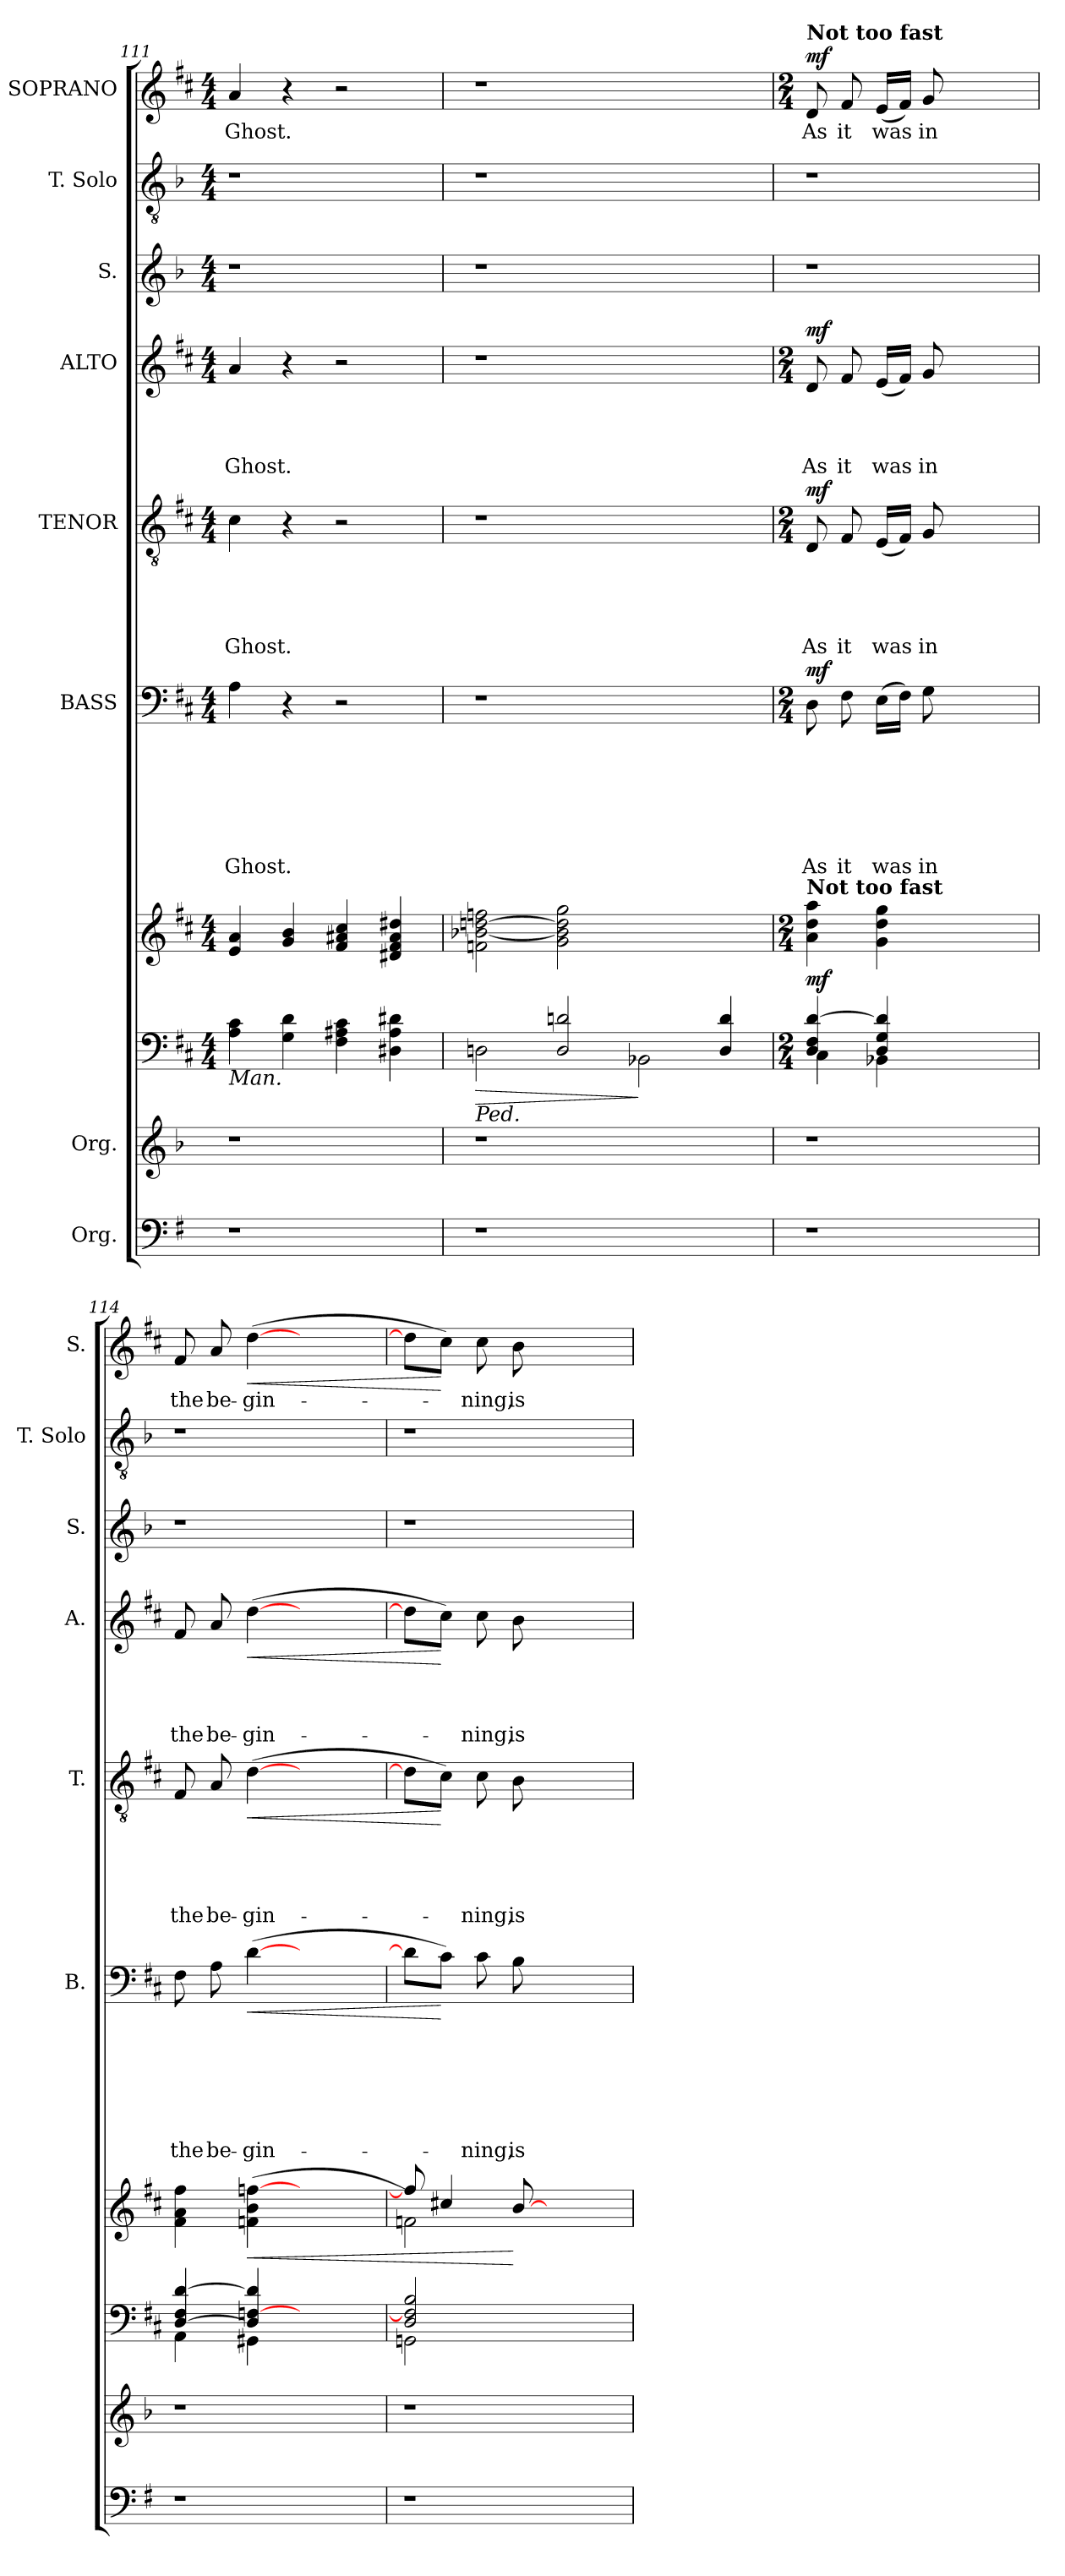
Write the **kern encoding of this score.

**kern	**kern	**kern	**dynam	**kern	**dynam	**kern	**text	**text	**text	**text	**text	**text	**text	**dynam	**kern	**text	**text	**text	**text	**text	**dynam	**kern	**text	**text	**text	**text	**dynam	**kern	**kern	**kern	**text	**dynam
*part10	*part9	*part8	*part8	*part7	*part7	*part6	*part6	*part6	*part6	*part6	*part6	*part6	*part6	*part6	*part5	*part5	*part5	*part5	*part5	*part5	*part5	*part4	*part4	*part4	*part4	*part4	*part4	*part3	*part2	*part1	*part1	*part1
*staff10	*staff9	*staff8	*staff8	*staff7	*staff7	*staff6	*staff6	*staff6	*staff6	*staff6	*staff6	*staff6	*staff6	*staff6	*staff5	*staff5	*staff5	*staff5	*staff5	*staff5	*staff5	*staff4	*staff4	*staff4	*staff4	*staff4	*staff4	*staff3	*staff2	*staff1	*staff1	*staff1
*I"Org.	*I"Org.	*	*	*	*	*I"BASS	*	*	*	*	*	*	*	*	*I"TENOR	*	*	*	*	*	*	*I"ALTO	*	*	*	*	*	*I"S.	*I"T. Solo	*I"SOPRANO	*	*
*	*	*	*	*	*	*I'B.	*	*	*	*	*	*	*	*	*I'T.	*	*	*	*	*	*	*I'A.	*	*	*	*	*	*I'S.	*I'T. Solo	*I'S.	*	*
*clefF4	*clefG2	*clefF4	*	*clefG2	*	*clefF4	*	*	*	*	*	*	*	*	*clefGv2	*	*	*	*	*	*	*clefG2	*	*	*	*	*	*clefG2	*clefGv2	*clefG2	*	*
*ITrd-3c-5	*	*	*	*	*	*	*	*	*	*	*	*	*	*	*	*	*	*	*	*	*	*	*	*	*	*	*	*	*	*	*	*
*k[]	*k[b-]	*k[f#c#]	*	*k[f#c#]	*	*k[f#c#]	*	*	*	*	*	*	*	*	*k[f#c#]	*	*	*	*	*	*	*k[f#c#]	*	*	*	*	*	*k[b-]	*k[b-]	*k[f#c#]	*	*
*C:	*F:	*D:	*	*D:	*	*D:	*	*	*	*	*	*	*	*	*D:	*	*	*	*	*	*	*D:	*	*	*	*	*	*F:	*F:	*D:	*	*
*	*	*M4/4	*	*M4/4	*	*M4/4	*	*	*	*	*	*	*	*	*M4/4	*	*	*	*	*	*	*M4/4	*	*	*	*	*	*M4/4	*M4/4	*M4/4	*	*
=111	=111	=111	=111	=111	=111	=111	=111	=111	=111	=111	=111	=111	=111	=111	=111	=111	=111	=111	=111	=111	=111	=111	=111	=111	=111	=111	=111	=111	=111	=111	=111	=111
!	!	!LO:TX:b:i:t=Man.	!	!	!	!	!	!	!	!	!	!	!	!	!	!	!	!	!	!	!	!	!	!	!	!	!	!	!	!	!	!
!	!	!	!	!	!	!	!	!	!	!	!	!	!LO:LY:b	!	!	!	!	!	!	!LO:LY:b	!	!	!	!	!	!LO:LY:b	!	!	!	!	!LO:LY:b	!
1r	1r	4A\ 4c#\	.	4e/ 4a/	.	4A\	.	.	.	.	.	.	Ghost.	.	4c#\	.	.	.	.	Ghost.	.	4a/	.	.	.	Ghost.	.	1r	1r	4a/	Ghost.	.
.	.	4G\ 4d\	.	4g/ 4b/	.	4r	.	.	.	.	.	.	.	.	4r	.	.	.	.	.	.	4r	.	.	.	.	.	.	.	4r	.	.
.	.	4F#\ 4A#X\ 4c#\	.	4f#/ 4a#X/ 4cc#/	.	2r	.	.	.	.	.	.	.	.	2r	.	.	.	.	.	.	2r	.	.	.	.	.	.	.	2r	.	.
.	.	4D#X\ 4A#\ 4d#X\	.	4d#X/ 4f#/ 4a#/ 4dd#X/	.	.	.	.	.	.	.	.	.	.	.	.	.	.	.	.	.	.	.	.	.	.	.	.	.	.	.	.
=112	=112	=112	=112	=112	=112	=112	=112	=112	=112	=112	=112	=112	=112	=112	=112	=112	=112	=112	=112	=112	=112	=112	=112	=112	=112	=112	=112	=112	=112	=112	=112	=112
!	!	!LO:TX:b:i:t=Ped.	!	!	!	!	!	!	!	!	!	!	!	!	!	!	!	!	!	!	!	!	!	!	!	!	!	!	!	!	!	!
!	!	!	!LO:HP:b	!	!	!LO:N:vis=1	!	!	!	!	!	!	!	!	!LO:N:vis=1	!	!	!	!	!	!	!LO:N:vis=1	!	!	!	!	!	!	!	!LO:N:vis=1	!	!
1r	1r	2Dn\	>	2fn\ [<2b-X\ [>2ddn\ 2ffn\	.	1r	.	.	.	.	.	.	.	.	1r	.	.	.	.	.	.	1r	.	.	.	.	.	1r	1r	1r	.	.
.	.	2D/ 2dn/	.	2g\ 2b-\] 2dd\] 2gg\	.	.	.	.	.	.	.	.	.	.	.	.	.	.	.	.	.	.	.	.	.	.	.	.	.	.	.	.
2.ryy	2.ryy	2BB-X\	]	2.ryy	.	2.ryy	.	.	.	.	.	.	.	.	2.ryy	.	.	.	.	.	.	2.ryy	.	.	.	.	.	2.ryy	2.ryy	2.ryy	.	.
.	.	4D/ 4d/	.	.	.	.	.	.	.	.	.	.	.	.	.	.	.	.	.	.	.	.	.	.	.	.	.	.	.	.	.	.
!!LO:LB:g=z
=113	=113	=113	=113	=113	=113	=113	=113	=113	=113	=113	=113	=113	=113	=113	=113	=113	=113	=113	=113	=113	=113	=113	=113	=113	=113	=113	=113	=113	=113	=113	=113	=113
*	*	*M2/4	*	*M2/4	*	*M2/4	*	*	*	*	*	*	*	*	*M2/4	*	*	*	*	*	*	*M2/4	*	*	*	*	*	*	*	*M2/4	*	*
*	*	*^	*	*	*	*	*	*	*	*	*	*	*	*	*	*	*	*	*	*	*	*	*	*	*	*	*	*	*	*	*	*
!	!	!	!	!	!	!	!	!	!	!	!	!	!	!	!	!	!	!	!	!	!	!	!	!	!	!	!	!	!	!	!LO:TX:a:B:t=Not too fast	!	!
!	!	!	!	!	!LO:TX:a:B:t=Not too fast	!	!	!	!	!	!	!	!	!	!	!	!	!	!	!	!	!	!	!	!	!	!	!	!	!	!	!	!
!	!	!	!	!LO:DY:a	!	!	!	!	!	!	!	!	!	!LO:LY:b	!LO:DY:a	!	!	!	!	!	!LO:LY:b	!LO:DY:a	!	!	!	!	!LO:LY:b	!LO:DY:a	!	!	!	!LO:LY:b	!LO:DY:a
1r	1r	4D/ 4F#/ [>4d/	4C#\	mf	4a\ 4dd\ 4aa\	.	8D\	.	.	.	.	.	.	As	mf	8D/	.	.	.	.	As	mf	8d/	.	.	.	As	mf	1r	1r	8d/	As	mf
!	!	!	!	!	!	!	!	!	!	!	!	!	!	!LO:LY:b	!	!	!	!	!	!	!LO:LY:b	!	!	!	!	!	!LO:LY:b	!	!	!	!	!LO:LY:b	!
.	.	.	.	.	.	.	8F#\	.	.	.	.	.	.	it	.	8F#/	.	.	.	.	it	.	8f#/	.	.	.	it	.	.	.	8f#/	it	.
!	!	!	!	!	!	!	!	!	!	!	!	!	!	!LO:LY:b	!	!	!	!	!	!	!LO:LY:b	!	!	!	!	!	!LO:LY:b	!	!	!	!	!LO:LY:b	!
.	.	(4D/ 4G/ 4d/]	4BB-X\	.	4g\ 4dd\ 4gg\	.	(>16E\LL	.	.	.	.	.	.	was	.	(<16E/LL	.	.	.	.	was	.	(<16e/LL	.	.	.	was	.	.	.	(<16e/LL	was	.
.	.	.	.	.	.	.	16F#\JJ)	.	.	.	.	.	.	.	.	16F#/JJ)	.	.	.	.	.	.	16f#/JJ)	.	.	.	.	.	.	.	16f#/JJ)	.	.
!	!	!	!	!	!	!	!	!	!	!	!	!	!	!LO:LY:b	!	!	!	!	!	!	!LO:LY:b	!	!	!	!	!	!LO:LY:b	!	!	!	!	!LO:LY:b	!
.	.	.	.	.	.	.	8G\	.	.	.	.	.	.	in	.	8G/	.	.	.	.	in	.	8g/	.	.	.	in	.	.	.	8g/	in	.
.	.	2ryy	2ryy	.	2ryy	.	2ryy	.	.	.	.	.	.	.	.	2ryy	.	.	.	.	.	.	2ryy	.	.	.	.	.	.	.	2ryy	.	.
=114	=114	=114	=114	=114	=114	=114	=114	=114	=114	=114	=114	=114	=114	=114	=114	=114	=114	=114	=114	=114	=114	=114	=114	=114	=114	=114	=114	=114	=114	=114	=114	=114	=114
!	!	!	!	!	!	!	!	!	!	!	!	!	!	!LO:LY:b	!	!	!	!	!	!	!LO:LY:b	!	!	!	!	!	!LO:LY:b	!	!	!	!	!LO:LY:b	!
1r	1r	[>4D/ 4F#/ [>4d/	4AA\	.	4f#\ 4a\ 4ff#\	.	8F#\	.	.	.	.	.	.	the	.	8F#/	.	.	.	.	the	.	8f#/	.	.	.	the	.	1r	1r	8f#/	the	.
!	!	!	!	!	!	!	!	!	!	!	!	!	!	!LO:LY:b	!	!	!	!	!	!	!LO:LY:b	!	!	!	!	!	!LO:LY:b	!	!	!	!	!LO:LY:b	!
.	.	.	.	.	.	.	8A\	.	.	.	.	.	.	be-	.	8A/	.	.	.	.	be-	.	8a/	.	.	.	be-	.	.	.	8a/	be-	.
!	!	!	!	!	!	!LO:HP:b	!	!	!	!	!	!	!	!LO:LY:b	!LO:HP:b	!	!	!	!	!	!LO:LY:b	!LO:HP:b	!	!	!	!	!LO:LY:b	!LO:HP:b	!	!	!	!LO:LY:b	!LO:HP:b
.	.	4D/] [>4Fn/ 4d/]	4GG#X\	.	(4fn\ 4b\ [>4ffn\	<	(>[>4d\	.	.	.	.	.	.	-gin-	<	(>[>4d\	.	.	.	.	-gin-	<	(>[>4dd\	.	.	.	-gin-	<	.	.	(>[>4dd\	-gin-	<
.	.	2ryy	2ryy	.	2ryy	.	2ryy	.	.	.	.	.	.	.	.	2ryy	.	.	.	.	.	.	2ryy	.	.	.	.	.	.	.	2ryy	.	.
=115	=115	=115	=115	=115	=115	=115	=115	=115	=115	=115	=115	=115	=115	=115	=115	=115	=115	=115	=115	=115	=115	=115	=115	=115	=115	=115	=115	=115	=115	=115	=115	=115	=115
*	*	*	*	*	*^	*	*	*	*	*	*	*	*	*	*	*	*	*	*	*	*	*	*	*	*	*	*	*	*	*	*	*	*
1r	1r	2D/ 2F/] 2B/	2GGn\	.	8ff/]	2fn\)	.	8d\L]	.	.	.	.	.	.	.	.	8d\L]	.	.	.	.	.	.	8dd\L]	.	.	.	.	.	1r	1r	8dd\L]	.	.
.	.	.	.	.	4cc#X/	.	.	8c#\J)	.	.	.	.	.	.	.	[	8c#\J)	.	.	.	.	.	[	8cc#\J)	.	.	.	.	[	.	.	8cc#\J)	.	[
!	!	!	!	!	!	!	!	!	!	!	!	!	!	!	!LO:LY:b	!	!	!	!	!	!	!LO:LY:b	!	!	!	!	!	!LO:LY:b	!	!	!	!	!LO:LY:b	!
.	.	.	.	.	.	.	.	8c#\	.	.	.	.	.	.	-ning,	.	8c#\	.	.	.	.	-ning,	.	8cc#\	.	.	.	-ning,	.	.	.	8cc#\	-ning,	.
!	!	!	!	!	!	!	!	!	!	!	!	!	!	!	!LO:LY:b	!	!	!	!	!	!	!LO:LY:b	!	!	!	!	!	!LO:LY:b	!	!	!	!	!LO:LY:b	!
.	.	.	.	.	[>8b/	.	[	8B\	.	.	.	.	.	.	is	.	8B\	.	.	.	.	is	.	8b\	.	.	.	is	.	.	.	8b\	is	.
.	.	2ryy	2ryy	.	2ryy	2ryy	.	2ryy	.	.	.	.	.	.	.	.	2ryy	.	.	.	.	.	.	2ryy	.	.	.	.	.	.	.	2ryy	.	.
*	*	*v	*v	*	*	*	*	*	*	*	*	*	*	*	*	*	*	*	*	*	*	*	*	*	*	*	*	*	*	*	*	*	*	*
*	*	*	*	*v	*v	*	*	*	*	*	*	*	*	*	*	*	*	*	*	*	*	*	*	*	*	*	*	*	*	*	*	*	*
=	=	=	=	=	=	=	=	=	=	=	=	=	=	=	=	=	=	=	=	=	=	=	=	=	=	=	=	=	=	=	=	=
*-	*-	*-	*-	*-	*-	*-	*-	*-	*-	*-	*-	*-	*-	*-	*-	*-	*-	*-	*-	*-	*-	*-	*-	*-	*-	*-	*-	*-	*-	*-	*-	*-
